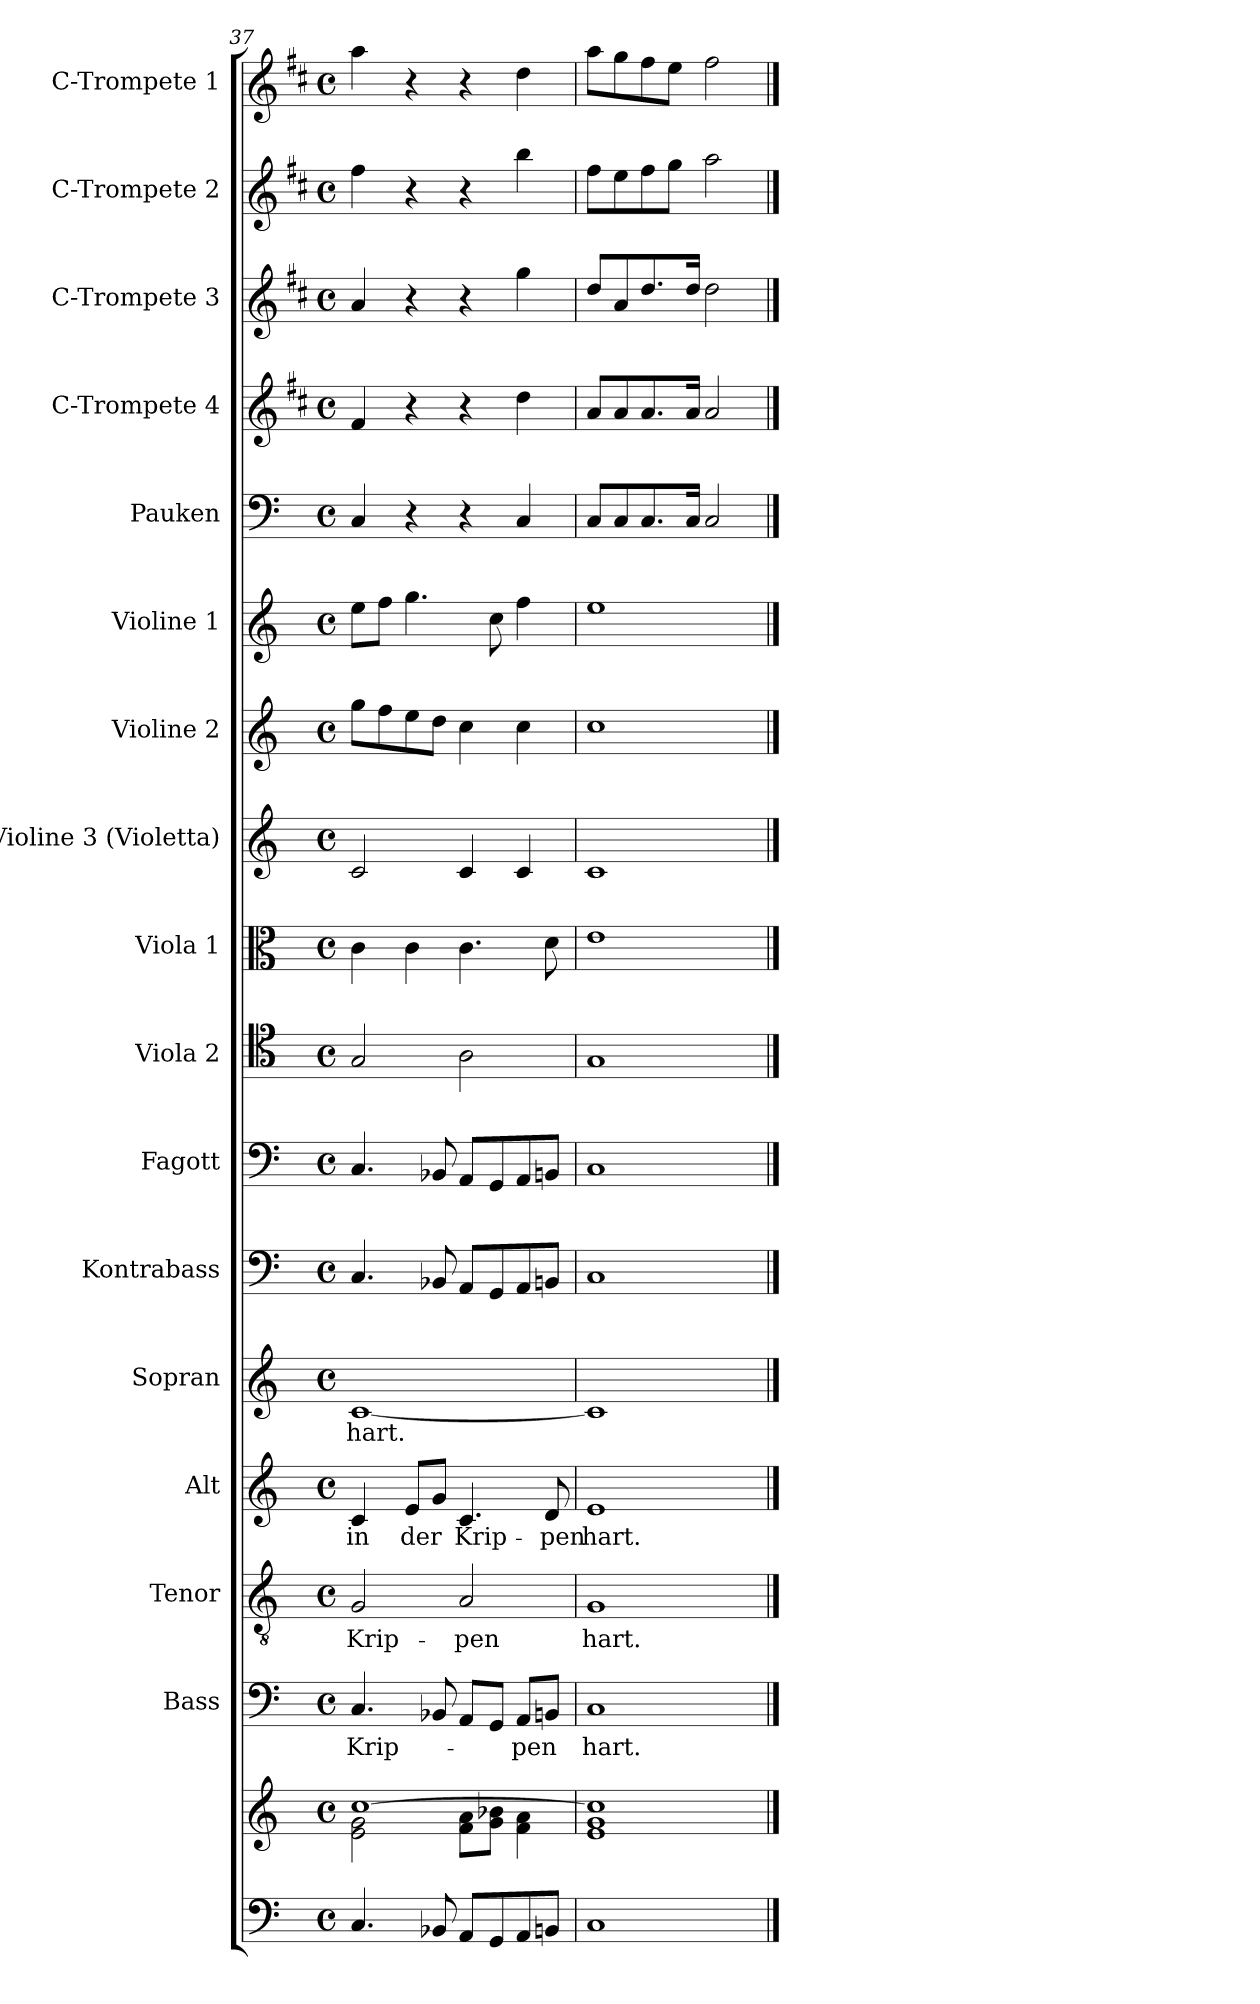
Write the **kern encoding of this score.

**kern	**kern	**kern	**text	**kern	**text	**kern	**text	**kern	**text	**kern	**kern	**kern	**kern	**kern	**kern	**kern	**kern	**kern	**kern	**kern	**kern
*part17	*part17	*part16	*part16	*part15	*part15	*part14	*part14	*part13	*part13	*part12	*part11	*part10	*part9	*part8	*part7	*part6	*part5	*part4	*part3	*part2	*part1
*staff18	*staff17	*staff16	*staff16	*staff15	*staff15	*staff14	*staff14	*staff13	*staff13	*staff12	*staff11	*staff10	*staff9	*staff8	*staff7	*staff6	*staff5	*staff4	*staff3	*staff2	*staff1
*	*	*I"Bass	*	*I"Tenor	*	*I"Alt	*	*I"Sopran	*	*I"Kontrabass	*I"Fagott	*I"Viola 2	*I"Viola 1	*I"Violine 3 (Violetta)	*I"Violine 2	*I"Violine 1	*I"Pauken	*I"C-Trompete 4	*I"C-Trompete 3	*I"C-Trompete 2	*I"C-Trompete 1
*	*	*I'B.	*	*I'T.	*	*I'A.	*	*I'S.	*	*I'Kb.	*I'Fg.	*I'Vla. 2	*I'Vla. 1	*I'Vl. 3	*I'Vl. 2	*I'Vl. 1	*I'Pk.	*I'C Trp. 4	*I'C Trp. 3	*I'C Trp. 2	*I'C Trp. 1
*clefF4	*clefG2	*clefF4	*	*clefGv2	*	*clefG2	*	*clefG2	*	*clefF4	*clefF4	*clefC4	*clefC3	*clefG2	*clefG2	*clefG2	*clefF4	*clefG2	*clefG2	*clefG2	*clefG2
*	*	*	*	*	*	*	*	*	*	*ITrd7c12	*	*	*	*	*	*	*	*ITrd1c2	*ITrd1c2	*ITrd1c2	*ITrd1c2
*k[]	*k[]	*k[]	*	*k[]	*	*k[]	*	*k[]	*	*k[]	*k[]	*k[]	*k[]	*k[]	*k[]	*k[]	*k[]	*k[]	*k[]	*k[]	*k[]
*C:	*C:	*C:	*	*C:	*	*C:	*	*C:	*	*C:	*C:	*C:	*C:	*C:	*C:	*C:	*C:	*C:	*C:	*C:	*C:
*M4/4	*M4/4	*M4/4	*	*M4/4	*	*M4/4	*	*M4/4	*	*M4/4	*M4/4	*M4/4	*M4/4	*M4/4	*M4/4	*M4/4	*M4/4	*M4/4	*M4/4	*M4/4	*M4/4
*met(c)	*met(c)	*met(c)	*	*met(c)	*	*met(c)	*	*met(c)	*	*met(c)	*met(c)	*met(c)	*met(c)	*met(c)	*met(c)	*met(c)	*met(c)	*met(c)	*met(c)	*met(c)	*met(c)
=37	=37	=37	=37	=37	=37	=37	=37	=37	=37	=37	=37	=37	=37	=37	=37	=37	=37	=37	=37	=37	=37
*	*^	*	*	*	*	*	*	*	*	*	*	*	*	*	*	*	*	*	*	*	*
!	!	!	!	!LO:LY:b	!	!LO:LY:b	!	!LO:LY:b	!	!LO:LY:b	!	!	!	!	!	!	!	!	!	!	!	!
4.C/	[>1cc	2e\ 2g\	4.C/	Krip-	2G/	Krip-	4c/	in	[1c	hart.	4.CC/	4.C/	2G/	4c\	2c/	8gg\L	8ee\L	4C/	4e/	4g/	4ee\	4gg\
.	.	.	.	.	.	.	.	.	.	.	.	.	.	.	.	8ff\	8ff\J	.	.	.	.	.
!	!	!	!	!	!	!	!	!LO:LY:b	!	!	!	!	!	!	!	!	!	!	!	!	!	!
.	.	.	.	.	.	.	8e/L	der	.	.	.	.	.	4c\	.	8ee\	4.gg\	4r	4r	4r	4r	4r
8BB-X/	.	.	8BB-X/	.	.	.	8g/J	.	.	.	8BBB-X/	8BB-X/	.	.	.	8dd\J	.	.	.	.	.	.
!	!	!	!	!	!	!LO:LY:b	!	!LO:LY:b	!	!	!	!	!	!	!	!	!	!	!	!	!	!
8AA/L	.	8f\ 8a\L	8AA/L	.	2A/	-pen	4.c/	Krip-	.	.	8AAA/L	8AA/L	2A\	4.c\	4c/	4cc\	.	4r	4r	4r	4r	4r
8GG/	.	8g\ 8b-X\J	8GG/J	.	.	.	.	.	.	.	8GGG/	8GG/	.	.	.	.	8cc\	.	.	.	.	.
!	!	!	!	!LO:LY:b	!	!	!	!	!	!	!	!	!	!	!	!	!	!	!	!	!	!
8AA/	.	4f\ 4a\	8AA/L	-pen	.	.	.	.	.	.	8AAA/	8AA/	.	.	4c/	4cc\	4ff\	4C/	4cc\	4ff\	4aa\	4cc\
!	!	!	!	!	!	!	!	!LO:LY:b	!	!	!	!	!	!	!	!	!	!	!	!	!	!
8BBn/J	.	.	8BBn/J	.	.	.	8d/	-pen	.	.	8BBBn/J	8BBn/J	.	8d\	.	.	.	.	.	.	.	.
=38	=38	=38	=38	=38	=38	=38	=38	=38	=38	=38	=38	=38	=38	=38	=38	=38	=38	=38	=38	=38	=38	=38
!	!	!	!	!LO:LY:b	!	!LO:LY:b	!	!LO:LY:b	!	!	!	!	!	!	!	!	!	!	!	!	!	!
1C	1cc]	1e 1g	1C	hart.	1G	hart.	1e	hart.	1c]	.	1CC	1C	1G	1e	1c	1cc	1ee	8C/L	8g/L	8cc/L	8ee\L	8gg\L
.	.	.	.	.	.	.	.	.	.	.	.	.	.	.	.	.	.	8C/	8g/	8g/	8dd\	8ff\
.	.	.	.	.	.	.	.	.	.	.	.	.	.	.	.	.	.	8.C/	8.g/	8.cc/	8ee\	8ee\
.	.	.	.	.	.	.	.	.	.	.	.	.	.	.	.	.	.	.	.	.	8ff\J	8dd\J
.	.	.	.	.	.	.	.	.	.	.	.	.	.	.	.	.	.	16C/Jk	16g/Jk	16cc/Jk	.	.
.	.	.	.	.	.	.	.	.	.	.	.	.	.	.	.	.	.	2C/	2g/	2cc\	2gg\	2ee\
*	*v	*v	*	*	*	*	*	*	*	*	*	*	*	*	*	*	*	*	*	*	*	*
==	==	==	==	==	==	==	==	==	==	==	==	==	==	==	==	==	==	==	==	==	==
*-	*-	*-	*-	*-	*-	*-	*-	*-	*-	*-	*-	*-	*-	*-	*-	*-	*-	*-	*-	*-	*-
